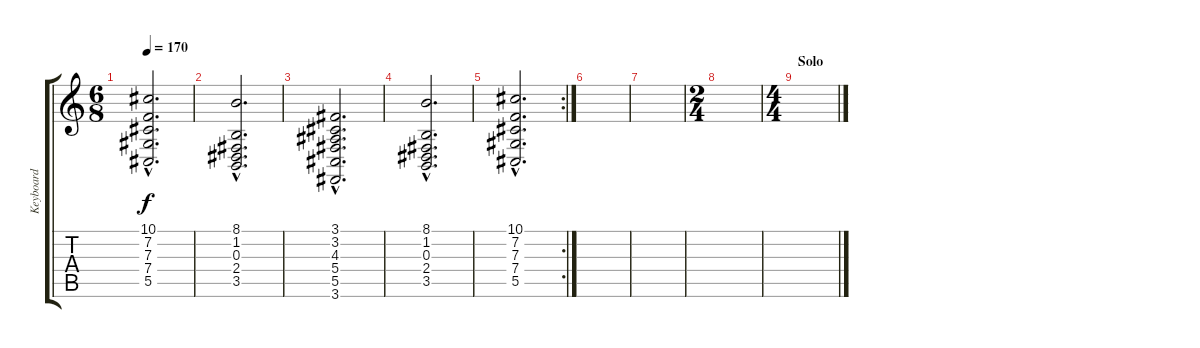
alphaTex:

\track ("Keyboard" "Keyboard") {instrument stringensemble1}
\staff {score tabs}
\tuning (Eb4 Bb3 Gb3 Db3 Ab2 Eb2) {hide}
\ts (6 8)
\tempo 170
\clef g2
\ks c
(10.1{hac} 7.2{hac} 7.3{hac} 7.4{hac} 5.5{hac}).2{d dy f} |
(8.1{hac} 1.2{hac} 0.3{hac} 2.4{hac} 3.5{hac}).2{d} |
(3.1{hac} 3.2{hac} 4.3{hac} 5.4{hac} 5.5{hac} 3.6{hac}).2{d} |
(8.1{hac} 1.2{hac} 0.3{hac} 2.4{hac} 3.5{hac}).2{d} |
\rc 2
(10.1{hac} 7.2{hac} 7.3{hac} 7.4{hac} 5.5{hac}).2{d} |
|
|
\ts (2 4)
|
\ts (4 4)
\section ("" "Solo")
